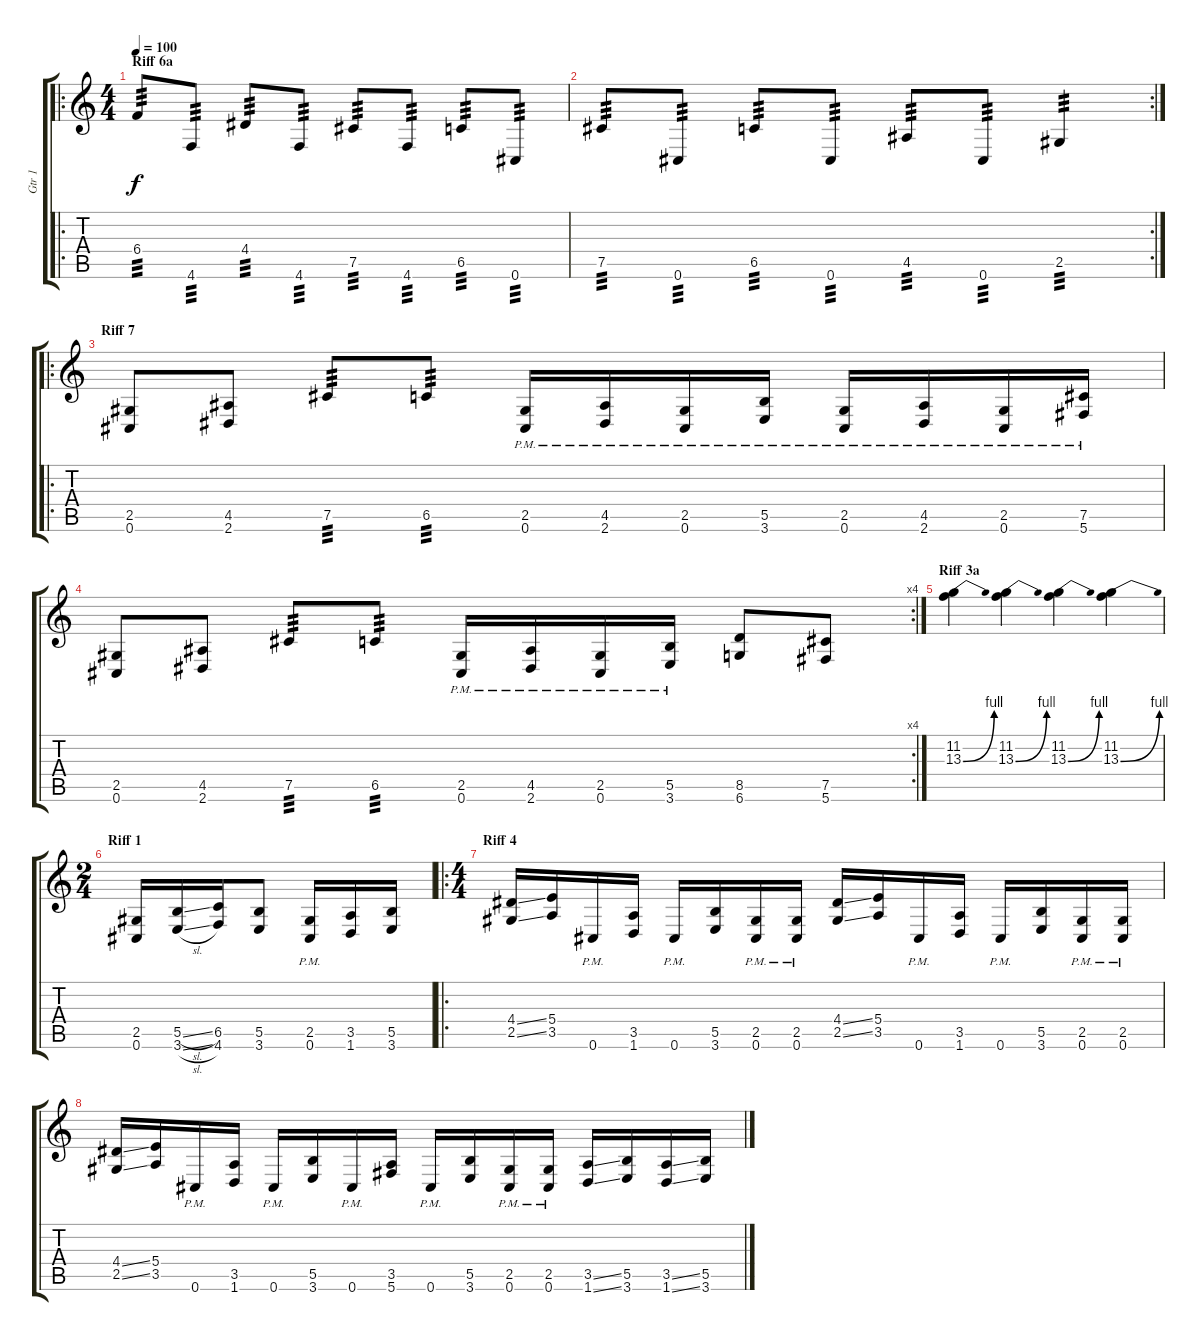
\track ("Gtr 1" "Gtr 1") {instrument distortionguitar}
\staff {score tabs}
\tuning (Db4 Ab3 E3 B2 Gb2 Db2) {hide}
\ro
\ts (4 4)
\section ("" "Riff 6a")
\tempo 100
\clef g2
\ks c
6.4.8{tp 3 dy f} 4.6.8{tp 3} 4.4.8{tp 3} 4.6.8{tp 3} 7.5.8{tp 3} 4.6.8{tp 3} 6.5.8{tp 3} 0.6.8{tp 3} |
\rc 2
7.5.8{tp 3} 0.6.8{tp 3} 6.5.8{tp 3} 0.6.8{tp 3} 4.5.8{tp 3} 0.6.8{tp 3} 2.5.4{tp 3} |
\ro
\section ("" "Riff 7")
(2.5 0.6).8 (4.5 2.6).8 7.5.8{tp 3} 6.5.8{tp 3} (2.5{pm} 0.6{pm}).16 (4.5{pm} 2.6{pm}).16 (2.5{pm} 0.6{pm}).16 (5.5{pm} 3.6{pm}).16 (2.5{pm} 0.6{pm}).16 (4.5{pm} 2.6{pm}).16 (2.5{pm} 0.6{pm}).16 (7.5{pm} 5.6{pm}).16 |
\rc 4
(2.5 0.6).8 (4.5 2.6).8 7.5.8{tp 3} 6.5.8{tp 3} (2.5{pm} 0.6{pm}).16 (4.5{pm} 2.6{pm}).16 (2.5{pm} 0.6{pm}).16 (5.5{pm} 3.6{pm}).16 (8.5 6.6).8 (7.5 5.6).8 |
\section ("" "Riff 3a")
(11.2 13.3{be (bend 0 0 60 4)}).4 (11.2 13.3{be (bend 0 0 60 4)}).4 (11.2 13.3{be (bend 0 0 60 4)}).4 (11.2 13.3{be (bend 0 0 60 4)}).4 |
\ts (2 4)
\section ("" "Riff 1")
(2.5 0.6).16 (5.5{sl} 3.6{sl}).16 (6.5 4.6).16 (5.5 3.6).8 (2.5{pm} 0.6{pm}).16 (3.5 1.6).16 (5.5 3.6).16 |
\ro
\ts (4 4)
\section ("" "Riff 4")
(4.4{ss} 2.5{ss}).16 (5.4 3.5).16 0.6{pm}.16 (3.5 1.6).16 0.6{pm}.16 (5.5 3.6).16 (2.5{pm} 0.6{pm}).16 (2.5{pm} 0.6{pm}).16 (4.4{ss} 2.5{ss}).16 (5.4 3.5).16 0.6{pm}.16 (3.5 1.6).16 0.6{pm}.16 (5.5 3.6).16 (2.5{pm} 0.6{pm}).16 (2.5{pm} 0.6{pm}).16 |
(4.4{ss} 2.5{ss}).16 (5.4 3.5).16 0.6{pm}.16 (3.5 1.6).16 0.6{pm}.16 (5.5 3.6).16 0.6{pm}.16 (3.5 5.6).16 0.6{pm}.16 (5.5 3.6).16 (2.5{pm} 0.6{pm}).16 (2.5{pm} 0.6{pm}).16 (3.5{ss} 1.6{ss}).16 (5.5 3.6).16 (3.5{ss} 1.6{ss}).16 (5.5 3.6).16
